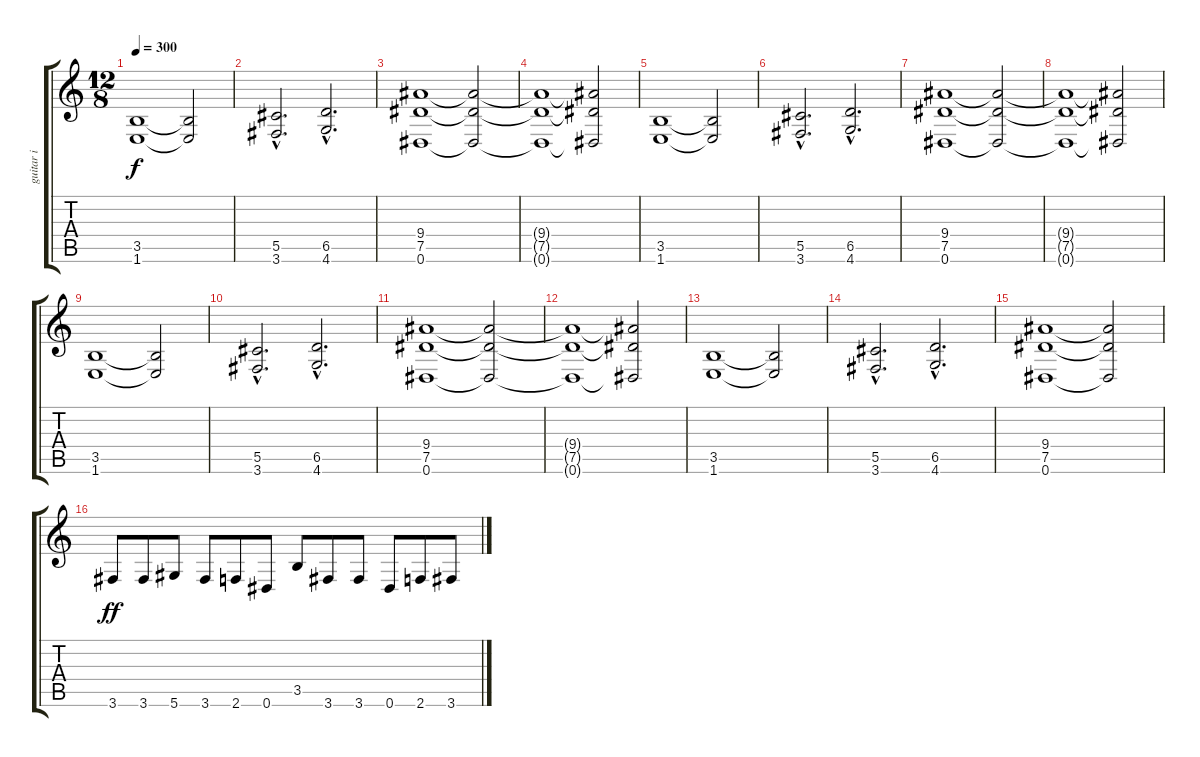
\track ("guitar i" "guitar i") {instrument overdrivenguitar}
\staff {score tabs}
\tuning (Eb4 Bb3 Gb3 Db3 Ab2 Eb2) {hide}
\ts (12 8)
\tempo 300
\clef g2
\ks c
(3.5 1.6).1{dy f} (3.5{t} 1.6{t}).2 |
(5.5{hac} 3.6{hac}).2{d} (6.5{hac} 4.6{hac}).2{d} |
(9.4 7.5 0.6).1 (9.4{t} 7.5{t} 0.6{t}).2 |
(9.4{t} 7.5{t} 0.6{t}).1 (9.4{t} 7.5{t} 0.6{t}).2 |
(3.5 1.6).1 (3.5{t} 1.6{t}).2 |
(5.5{hac} 3.6{hac}).2{d} (6.5{hac} 4.6{hac}).2{d} |
(9.4 7.5 0.6).1 (9.4{t} 7.5{t} 0.6{t}).2 |
(9.4{t} 7.5{t} 0.6{t}).1 (9.4{t} 7.5{t} 0.6{t}).2 |
(3.5 1.6).1 (3.5{t} 1.6{t}).2 |
(5.5{hac} 3.6{hac}).2{d} (6.5{hac} 4.6{hac}).2{d} |
(9.4 7.5 0.6).1 (9.4{t} 7.5{t} 0.6{t}).2 |
(9.4{t} 7.5{t} 0.6{t}).1 (9.4{t} 7.5{t} 0.6{t}).2 |
(3.5 1.6).1 (3.5{t} 1.6{t}).2 |
(5.5{hac} 3.6{hac}).2{d} (6.5{hac} 4.6{hac}).2{d} |
(9.4 7.5 0.6).1 (9.4{t} 7.5{t} 0.6{t}).2 |
3.6.8{dy ff} 3.6.8 5.6.8 3.6.8 2.6.8 0.6.8 3.5.8 3.6.8 3.6.8 0.6.8 2.6.8 3.6.8
